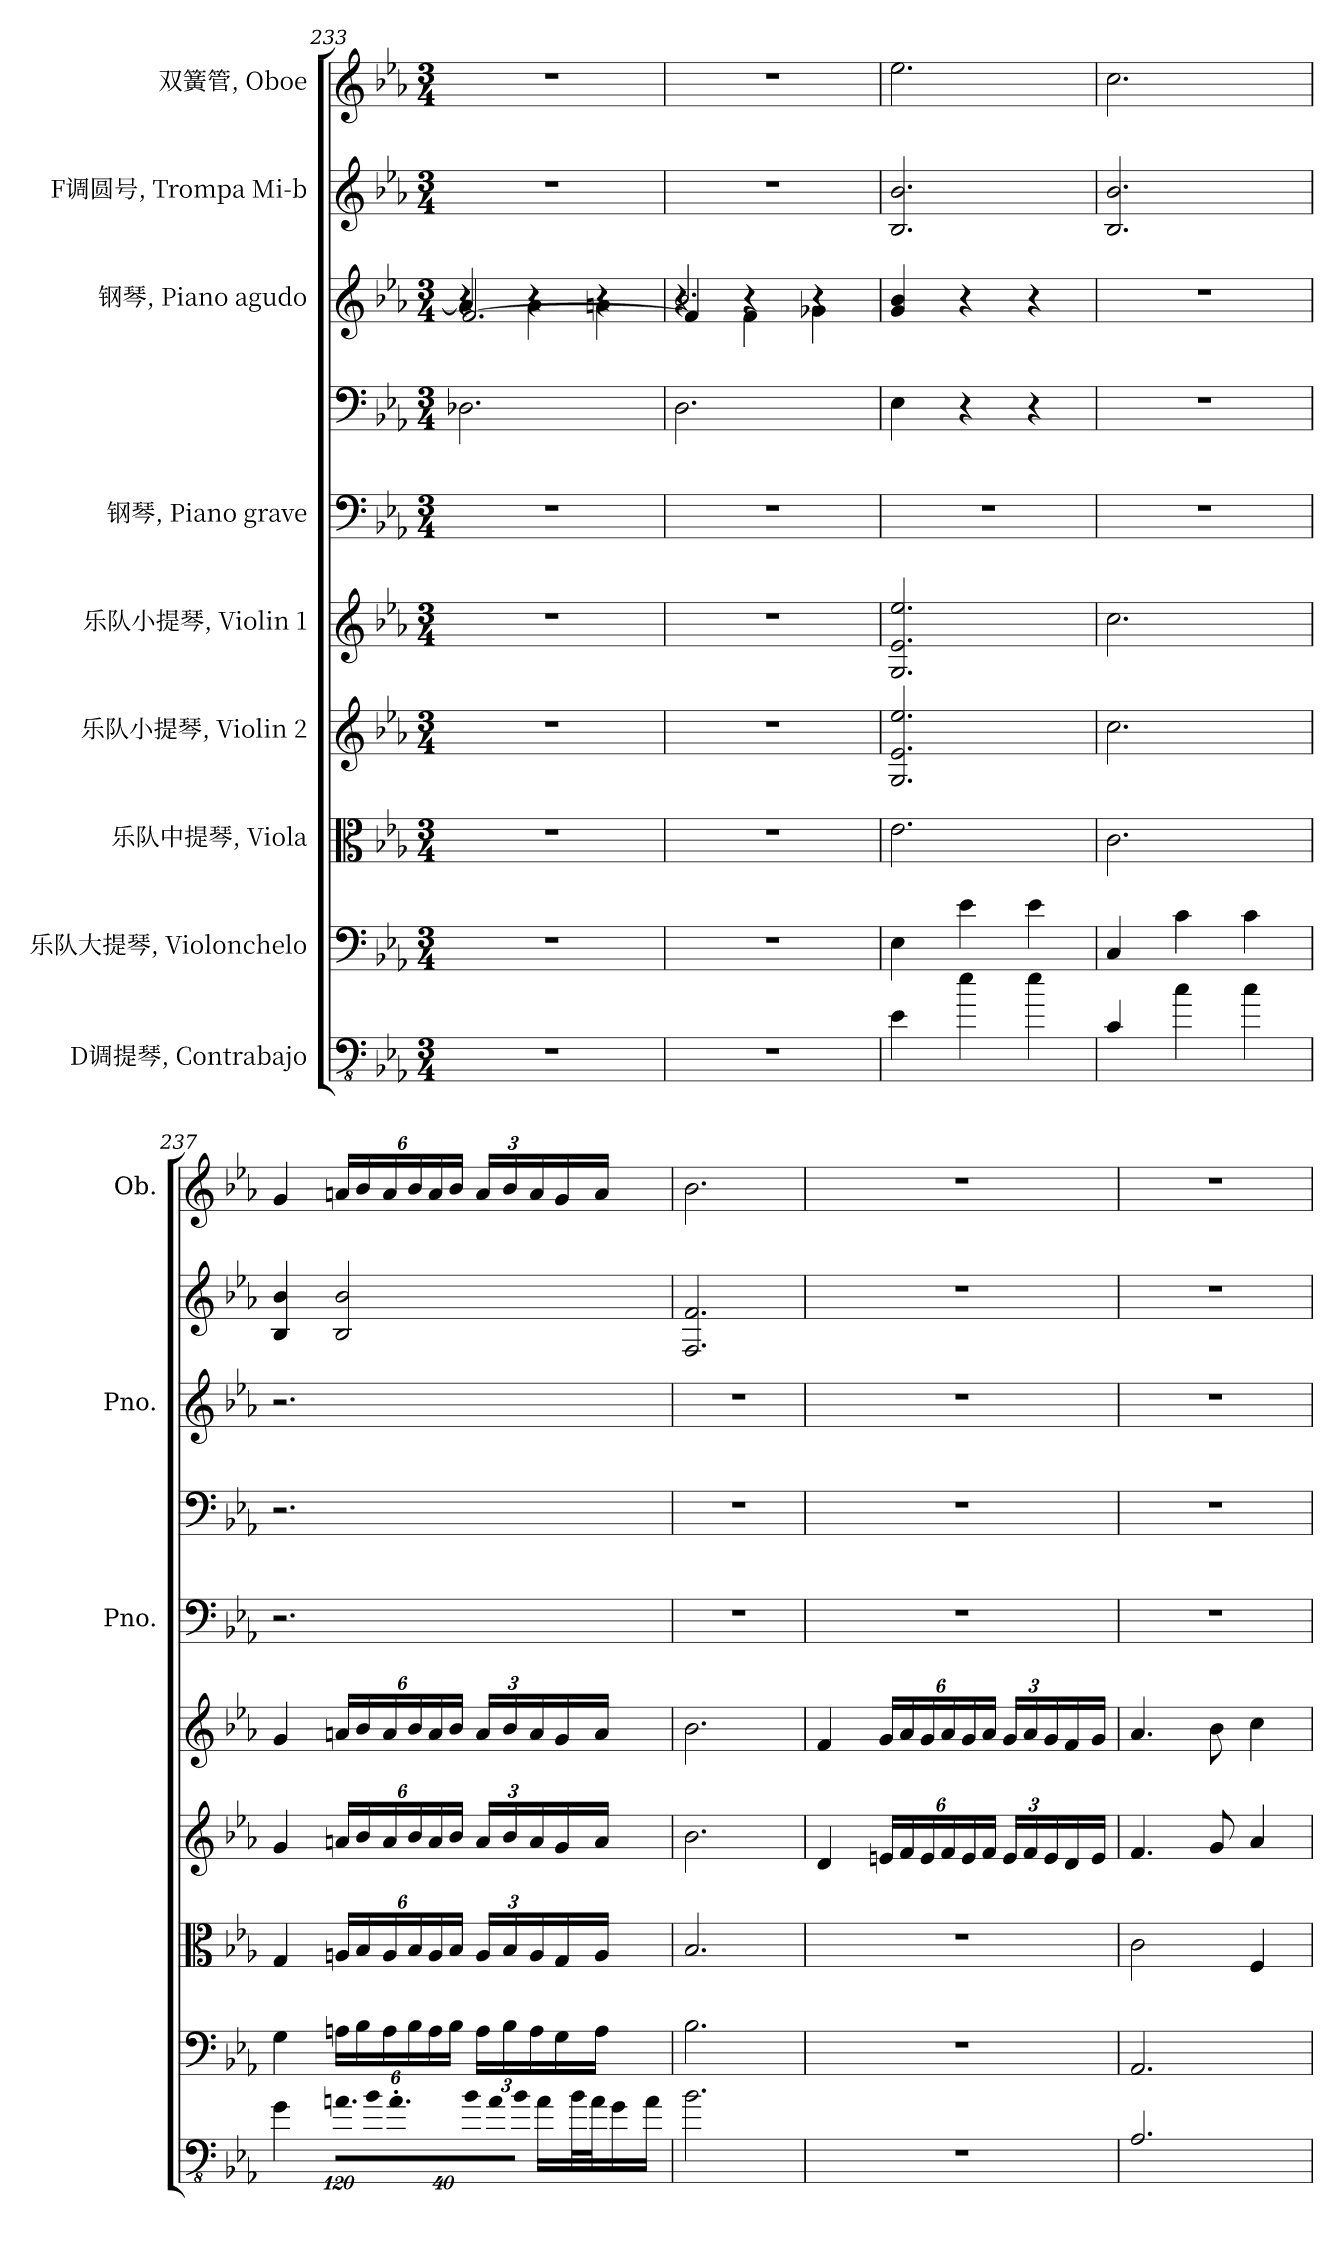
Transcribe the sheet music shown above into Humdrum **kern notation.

**kern	**kern	**kern	**kern	**kern	**kern	**kern	**kern	**kern	**kern
*part9	*part8	*part7	*part6	*part5	*part4	*part4	*part3	*part2	*part1
*staff10	*staff9	*staff8	*staff7	*staff6	*staff5	*staff4	*staff3	*staff2	*staff1
*I"D调提琴, Contrabajo	*I"乐队大提琴, Violonchelo	*I"乐队中提琴, Viola	*I"乐队小提琴, Violin 2	*I"乐队小提琴, Violin 1	*I"钢琴, Piano grave	*	*I"钢琴, Piano agudo	*I"F调圆号, Trompa Mi-b	*I"双簧管, Oboe
*	*	*	*	*	*I'Pno.	*	*I'Pno.	*	*I'Ob.
!!LO:PB:g=z
*clefFv4	*clefF4	*clefC3	*clefG2	*clefG2	*clefF4	*clefF4	*clefG2	*clefG2	*clefG2
*ITrd7c12	*	*	*	*	*	*	*	*ITrd4c7	*
*k[b-e-a-]	*k[b-e-a-]	*k[b-e-a-]	*k[b-e-a-]	*k[b-e-a-]	*k[b-e-a-]	*k[b-e-a-]	*k[b-e-a-]	*k[b-e-a-d-]	*k[b-e-a-]
*M3/4	*M3/4	*M3/4	*M3/4	*M3/4	*M3/4	*M3/4	*M3/4	*M3/4	*M3/4
=233	=233	=233	=233	=233	=233	=233	=233	=233	=233
*	*	*	*	*	*	*	*^	*	*
*	*	*	*	*	*	*	*	*^	*	*
2.r	2.r	2.r	2.r	2.r	2.r	2.D-X\	4a-/]	4r	[2.f/	2.r	2.r
.	.	.	.	.	.	.	4r	4a-\	.	.	.
.	.	.	.	.	.	.	4r	4an\	.	.	.
=234	=234	=234	=234	=234	=234	=234	=234	=234	=234	=234	=234
2.r	2.r	2.r	2.r	2.r	2.r	2.D\	2.b-/	4r	4f/]	2.r	2.r
.	.	.	.	.	.	.	.	4f\	4r	.	.
.	.	.	.	.	.	.	.	4g-X\	4r	.	.
*	*	*	*	*	*	*	*v	*v	*v	*	*
=235	=235	=235	=235	=235	=235	=235	=235	=235	=235
*	*	*	*	*	*	*	*	*	*MM140
4EE-\	4E-\	2.e-\	2.G/ 2.e-/ 2.ee-/	2.G/ 2.e-/ 2.ee-/	2.r	4E-\	4g/ 4b-/	2.E-/ 2.e-/	2.ee-\
4E-\	4e-\	.	.	.	.	4r	4r	.	.
4E-\	4e-\	.	.	.	.	4r	4r	.	.
=236	=236	=236	=236	=236	=236	=236	=236	=236	=236
4CC/	4C/	2.c\	2.cc\	2.cc\	2.r	2.r	2.r	2.E-/ 2.e-/	2.cc\
4C\	4c\	.	.	.	.	.	.	.	.
4C\	4c\	.	.	.	.	.	.	.	.
=237	=237	=237	=237	=237	=237	=237	=237	=237	=237
4GG\	4G\	4G/	4g/	4g/	2.r	2.r	2.r	4E-/ 4e-/	4g/
*Xbrackettup	*	*	*	*	*	*	*	*	*
!LO:N:vis=32.	!	!	!	!	!	!	!	!	!
*	*Xbrackettup	*Xbrackettup	*Xbrackettup	*Xbrackettup	*	*	*	*	*Xbrackettup
1920%103AAn\LLL	24An\LL	24An/LL	24an/LL	24an/LL	.	.	.	2E-/ 2e-/	24an/LL
.	24B-\	24B-/	24b-/	24b-/	.	.	.	.	24b-/
!LO:N:vis=32	!	!	!	!	!	!	!	!	!
640%23BB-\	.	.	.	.	.	.	.	.	.
.	24A\	24A/	24a/	24a/	.	.	.	.	24a/
!LO:N:vis=32.	!	!	!	!	!	!	!	!	!
1920%103AA'\	.	.	.	.	.	.	.	.	.
.	24B-\	24B-/	24b-/	24b-/	.	.	.	.	24b-/
!LO:N:vis=32	!	!	!	!	!	!	!	!	!
640%23BB-\	.	.	.	.	.	.	.	.	.
.	24A\	24A/	24a/	24a/	.	.	.	.	24a/
!LO:N:vis=32	!	!	!	!	!	!	!	!	!
640%23AA\	.	.	.	.	.	.	.	.	.
.	24B-\JJ	24B-/JJ	24b-/JJ	24b-/JJ	.	.	.	.	24b-/JJ
!LO:N:vis=32	!	!	!	!	!	!	!	!	!
640%23BB-\JJJ	.	.	.	.	.	.	.	.	.
.	24A\LL	24A/LL	24a/LL	24a/LL	.	.	.	.	24a/LL
16AA\LL	.	.	.	.	.	.	.	.	.
.	24B-\	24B-/	24b-/	24b-/	.	.	.	.	24b-/
32BB-\L	.	.	.	.	.	.	.	.	.
.	24A\	24A/	24a/	24a/	.	.	.	.	24a/
32AA\J	.	.	.	.	.	.	.	.	.
.	16G\	16G/	16g/	16g/	.	.	.	.	16g/
16GG\	.	.	.	.	.	.	.	.	.
.	16A\JJ	16A/JJ	16a/JJ	16a/JJ	.	.	.	.	16a/JJ
16AA\JJ	.	.	.	.	.	.	.	.	.
.	960ryy	960ryy	960ryy	960ryy	960ryy	960ryy	960ryy	960ryy	960ryy
=238	=238	=238	=238	=238	=238	=238	=238	=238	=238
2.BB-\	2.B-\	2.B-/	2.b-\	2.b-\	2.r	2.r	2.r	2.BB-/ 2.B-/	2.b-\
!!LO:PB:g=z
=239	=239	=239	=239	=239	=239	=239	=239	=239	=239
2.r	2.r	2.r	4d/	4f/	2.r	2.r	2.r	2.r	2.r
.	.	.	24en/LL	24g/LL	.	.	.	.	.
.	.	.	24f/	24a-/	.	.	.	.	.
.	.	.	24e/	24g/	.	.	.	.	.
.	.	.	24f/	24a-/	.	.	.	.	.
.	.	.	24e/	24g/	.	.	.	.	.
.	.	.	24f/JJ	24a-/JJ	.	.	.	.	.
.	.	.	24e/LL	24g/LL	.	.	.	.	.
.	.	.	24f/	24a-/	.	.	.	.	.
.	.	.	24e/	24g/	.	.	.	.	.
.	.	.	16d/	16f/	.	.	.	.	.
.	.	.	16e/JJ	16g/JJ	.	.	.	.	.
=240	=240	=240	=240	=240	=240	=240	=240	=240	=240
2.AAA-/	2.AA-/	2c\	4.f/	4.a-/	2.r	2.r	2.r	2.r	2.r
.	.	.	8g/	8b-\	.	.	.	.	.
.	.	4F/	4a-/	4cc\	.	.	.	.	.
=	=	=	=	=	=	=	=	=	=
*-	*-	*-	*-	*-	*-	*-	*-	*-	*-
